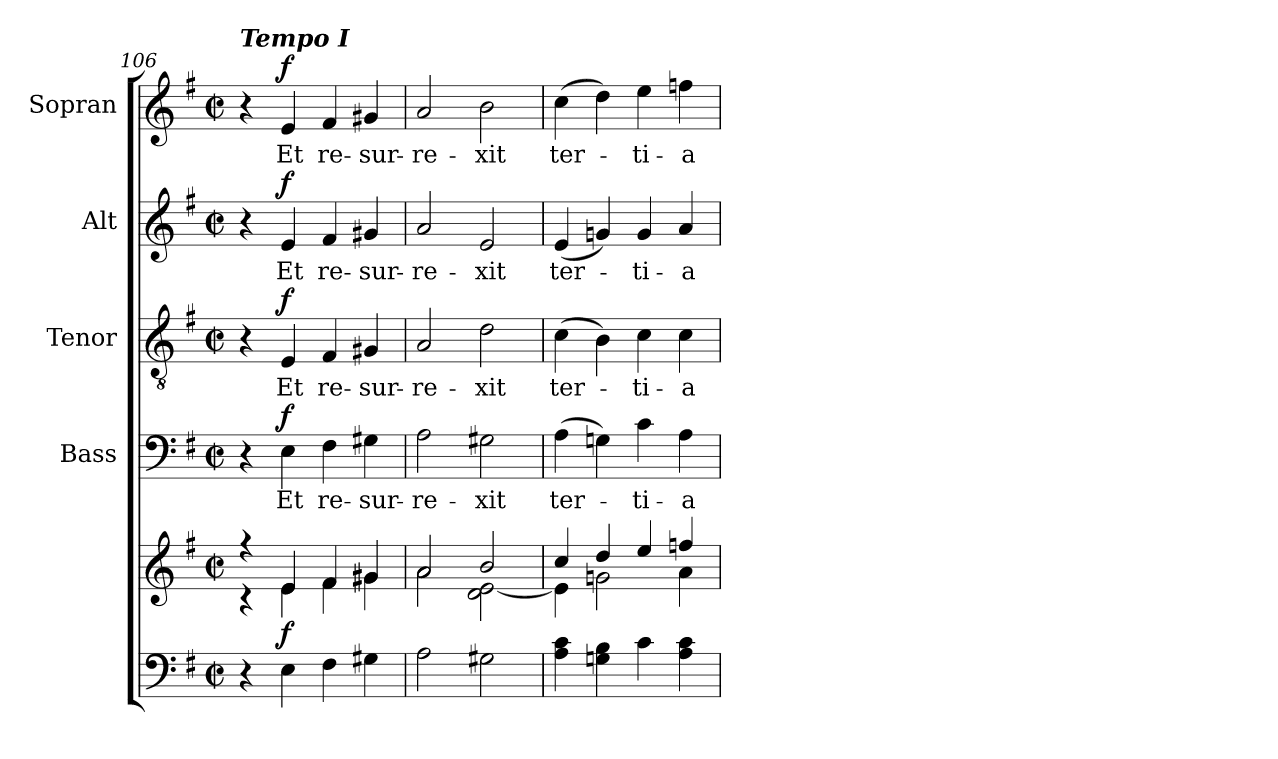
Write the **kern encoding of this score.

**kern	**kern	**dynam	**kern	**text	**dynam	**kern	**text	**dynam	**kern	**text	**dynam	**kern	**text	**dynam
*part5	*part5	*part5	*part4	*part4	*part4	*part3	*part3	*part3	*part2	*part2	*part2	*part1	*part1	*part1
*staff6	*staff5	*staff5/6	*staff4	*staff4	*staff4	*staff3	*staff3	*staff3	*staff2	*staff2	*staff2	*staff1	*staff1	*staff1
*	*	*	*I"Bass	*	*	*I"Tenor	*	*	*I"Alt	*	*	*I"Sopran	*	*
*	*	*	*I'B	*	*	*I'T	*	*	*I'A	*	*	*I'S	*	*
!!LO:PB:g=z
*clefF4	*clefG2	*	*clefF4	*	*	*clefGv2	*	*	*clefG2	*	*	*clefG2	*	*
*k[f#]	*k[f#]	*	*k[f#]	*	*	*k[f#]	*	*	*k[f#]	*	*	*k[f#]	*	*
*G:	*G:	*	*G:	*	*	*G:	*	*	*G:	*	*	*G:	*	*
*M2/2	*M2/2	*	*M2/2	*	*	*M2/2	*	*	*M2/2	*	*	*M2/2	*	*
*met(c|)	*met(c|)	*	*met(c|)	*	*	*met(c|)	*	*	*met(c|)	*	*	*met(c|)	*	*
=106	=106	=106	=106	=106	=106	=106	=106	=106	=106	=106	=106	=106	=106	=106
*	*^	*	*	*	*	*	*	*	*	*	*	*	*	*
!	!	!	!	!	!	!	!	!	!	!	!	!	!LO:TX:a:Bi:t=Tempo I	!	!
4r	4r	4r	.	4r	.	.	4r	.	.	4r	.	.	4r	.	.
!	!	!	!LO:DY:b	!	!LO:LY:b	!LO:DY:a	!	!LO:LY:b	!LO:DY:a	!	!LO:LY:b	!LO:DY:a	!	!LO:LY:b	!LO:DY:a
4E\	4e/	4e\	f	4E\	Et	f	4E/	Et	f	4e/	Et	f	4e/	Et	f
!	!	!	!	!	!LO:LY:b	!	!	!LO:LY:b	!	!	!LO:LY:b	!	!	!LO:LY:b	!
4F#\	4f#/	4f#\	.	4F#\	re-	.	4F#/	re-	.	4f#/	re-	.	4f#/	re-	.
!	!	!	!	!	!LO:LY:b	!	!	!LO:LY:b	!	!	!LO:LY:b	!	!	!LO:LY:b	!
4G#X\	4g#X/	4g#X\	.	4G#X\	-sur-	.	4G#X/	-sur-	.	4g#X/	-sur-	.	4g#X/	-sur-	.
=107	=107	=107	=107	=107	=107	=107	=107	=107	=107	=107	=107	=107	=107	=107	=107
!	!	!	!	!	!LO:LY:b	!	!	!LO:LY:b	!	!	!LO:LY:b	!	!	!LO:LY:b	!
2A\	2a/	2a\	.	2A\	-re-	.	2A/	-re-	.	2a/	-re-	.	2a/	-re-	.
!	!	!	!	!	!LO:LY:b	!	!	!LO:LY:b	!	!	!LO:LY:b	!	!	!LO:LY:b	!
2G#X\	2b/	2d\ [<2e\	.	2G#X\	-xit	.	2d\	-xit	.	2e/	-xit	.	2b\	-xit	.
=108	=108	=108	=108	=108	=108	=108	=108	=108	=108	=108	=108	=108	=108	=108	=108
!	!	!	!	!	!LO:LY:b	!	!	!LO:LY:b	!	!	!LO:LY:b	!	!	!LO:LY:b	!
4A\ 4c\	4cc/	4e\]	.	(>4A\	ter-	.	(>4c\	ter-	.	(<4e/	ter-	.	(>4cc\	ter-	.
4Gn\ 4B\	4dd/	2gn\	.	4Gn\)	.	.	4B\)	.	.	4gn/)	.	.	4dd\)	.	.
!	!	!	!	!	!LO:LY:b	!	!	!LO:LY:b	!	!	!LO:LY:b	!	!	!LO:LY:b	!
4c\	4ee/	.	.	4c\	-ti-	.	4c\	-ti-	.	4g/	-ti-	.	4ee\	-ti-	.
!	!	!	!	!	!LO:LY:b	!	!	!LO:LY:b	!	!	!LO:LY:b	!	!	!LO:LY:b	!
4A\ 4c\	4ffn/	4a\	.	4A\	-a	.	4c\	-a	.	4a/	-a	.	4ffn\	-a	.
*	*v	*v	*	*	*	*	*	*	*	*	*	*	*	*	*
=	=	=	=	=	=	=	=	=	=	=	=	=	=	=
*-	*-	*-	*-	*-	*-	*-	*-	*-	*-	*-	*-	*-	*-	*-
